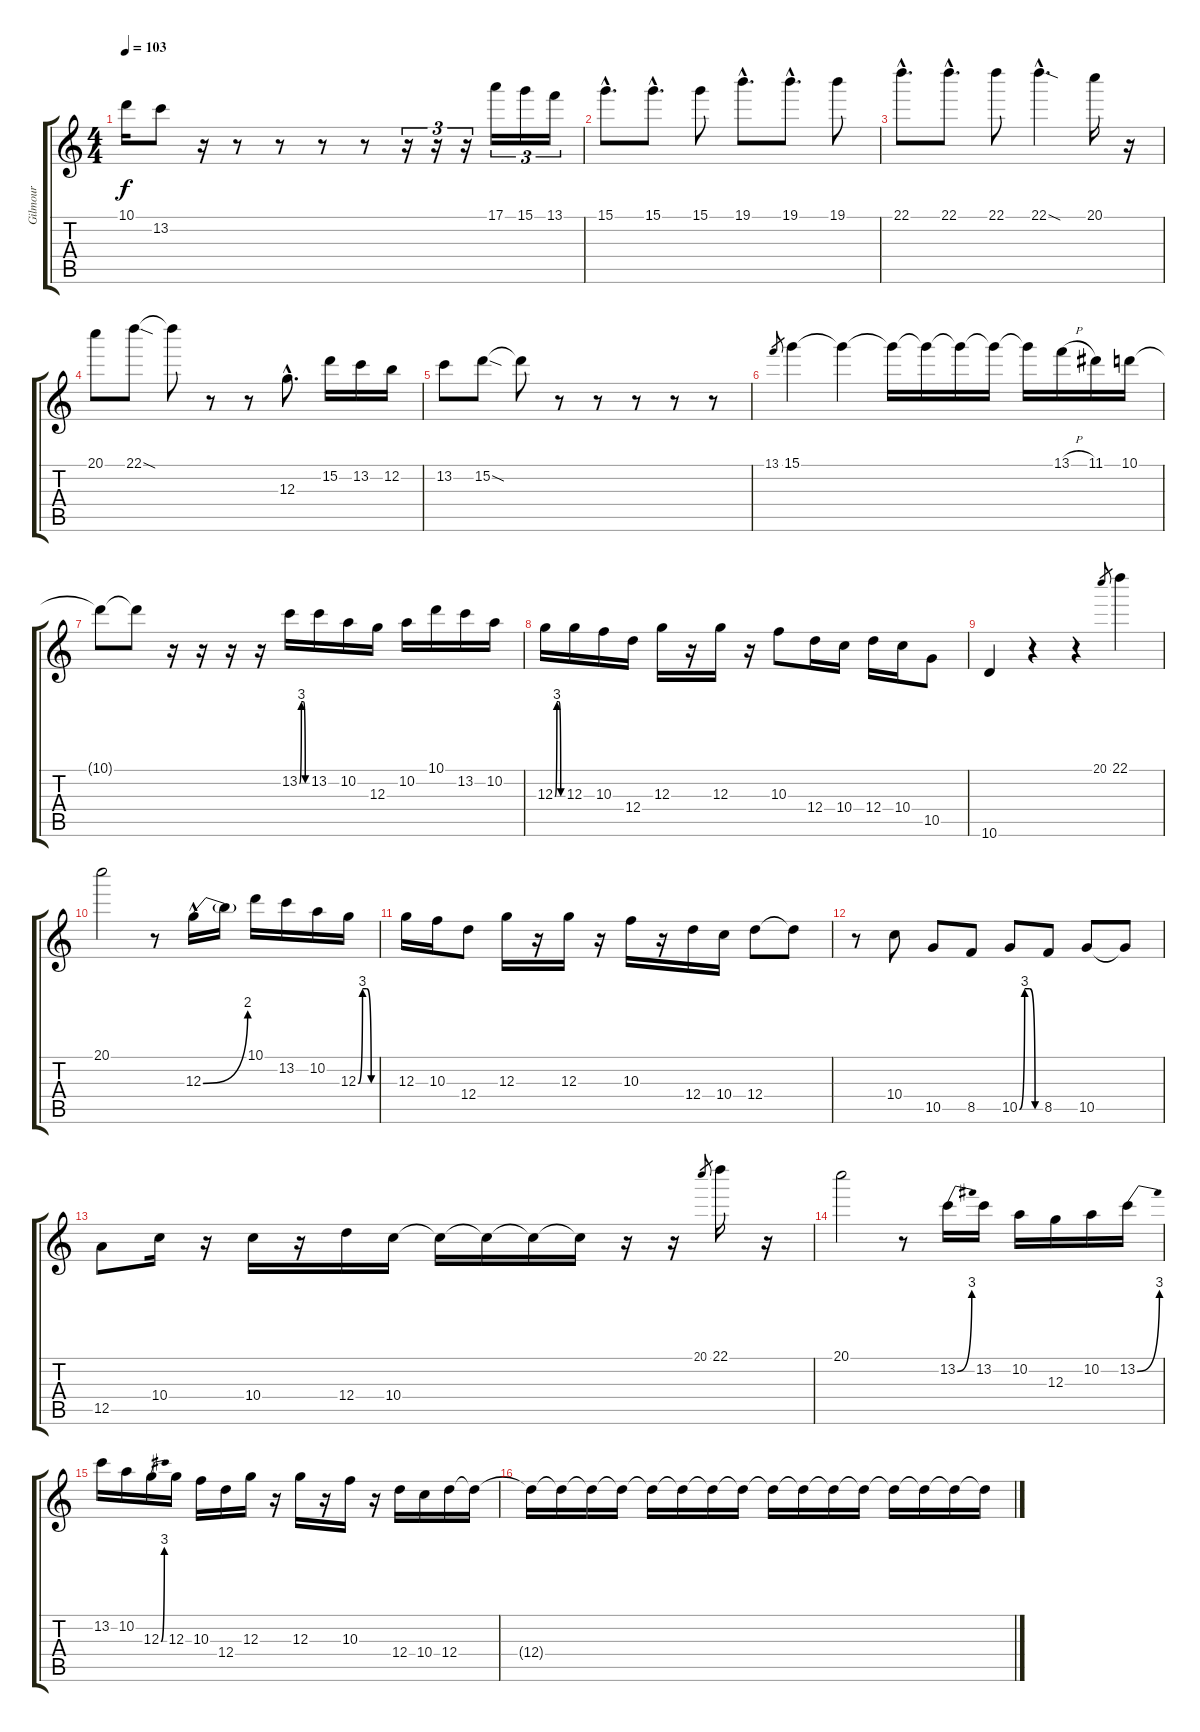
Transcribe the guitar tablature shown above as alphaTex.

\track ("Gilmour" "Gilmour") {instrument distortionguitar}
\staff {score tabs}
\tuning (E4 B3 G3 D3 A2 E2) {hide}
\ts (4 4)
\tempo 103
\clef g2
\ks c
10.1.16{dy f} 13.2.8 r.16 r.8 r.8 r.8 r.8 r.16{tu (3 2)} r.16{tu (3 2)} r.16{tu (3 2)} 17.1.16{tu (3 2)} 15.1.16{tu (3 2)} 13.1.16{tu (3 2)} |
15.1{hac}.8{d} 15.1{hac}.8{d} 15.1.8 19.1{hac}.8{d} 19.1{hac}.8{d} 19.1.8 |
22.1{hac}.8{d} 22.1{hac}.8{d} 22.1.8 22.1{sod hac}.4{d} 20.1.16 r.16 |
20.1.8 22.1{sod}.8 22.1{t}.8 r.8 r.8 12.3{hac}.8{d} 15.2.16 13.2.16 12.2.16 |
13.2.8 15.2{sod}.8 15.2{t}.8 r.8 r.8 r.8 r.8 r.8 |
13.1.8{gr} 15.1.4 15.1{t}.4 15.1{t}.16 15.1{t}.16 15.1{t}.16 15.1{t}.16 15.1{t}.16 13.1{h}.16 11.1.16 10.1.16 |
10.1{t}.8 10.1{t}.8 r.16 r.16 r.16 r.16 13.2{be (custom 0 0 15 12 30 12 45 0 60 0)}.16 13.2.16 10.2.16 12.3.16 10.2.16 10.1.16 13.2.16 10.2.16 |
12.3{be (custom 0 0 15 12 30 12 45 0 60 0)}.16 12.3.16 10.3.16 12.4.16 12.3.16 r.16 12.3.16 r.16 10.3.8 12.4.16 10.4.16 12.4.16 10.4.16 10.5.8 |
10.6.4 r.4 r.4 20.1.8{gr} 22.1.4 |
20.1.2 r.8 12.3{be (bend 0 0 60 8) hac}.16 12.3{t}.16 10.1.16 13.2.16 10.2.16 12.3{be (custom 0 0 15 12 30 12 45 0 60 0)}.16 |
12.3.16 10.3.16 12.4.8 12.3.16 r.16 12.3.16 r.16 10.3.16 r.16 12.4.16 10.4.16 12.4.8 12.4{t}.8 |
r.8 10.4.8 10.5.8 8.5.8 10.5{be (custom 0 0 15 12 30 12 45 0 60 0)}.8 8.5.8 10.5.8 10.5{t}.8 |
12.5.8 10.4.16 r.16 10.4.16 r.16 12.4.16 10.4.16 10.4{t}.16 10.4{t}.16 10.4{t}.16 10.4{t}.16 r.16 r.16 20.1.8{gr} 22.1.16 r.16 |
20.1.2 r.8 13.2{be (bend 0 0 60 12)}.16 13.2.16 10.2.16 12.3.16 10.2.16 13.2{be (bend 0 0 60 12)}.16 |
13.2.16 10.2.16 12.3{be (bend 0 0 60 12)}.16 12.3.16 10.3.16 12.4.16 12.3.16 r.16 12.3.16 r.16 10.3.16 r.16 12.4.16 10.4.16 12.4.16 12.4{t}.16 |
12.4{t}.16 12.4{t}.16 12.4{t}.16 12.4{t}.16 12.4{t}.16 12.4{t}.16 12.4{t}.16 12.4{t}.16 12.4{t}.16 12.4{t}.16 12.4{t}.16 12.4{t}.16 12.4{t}.16 12.4{t}.16 12.4{t}.16 12.4{t}.16
